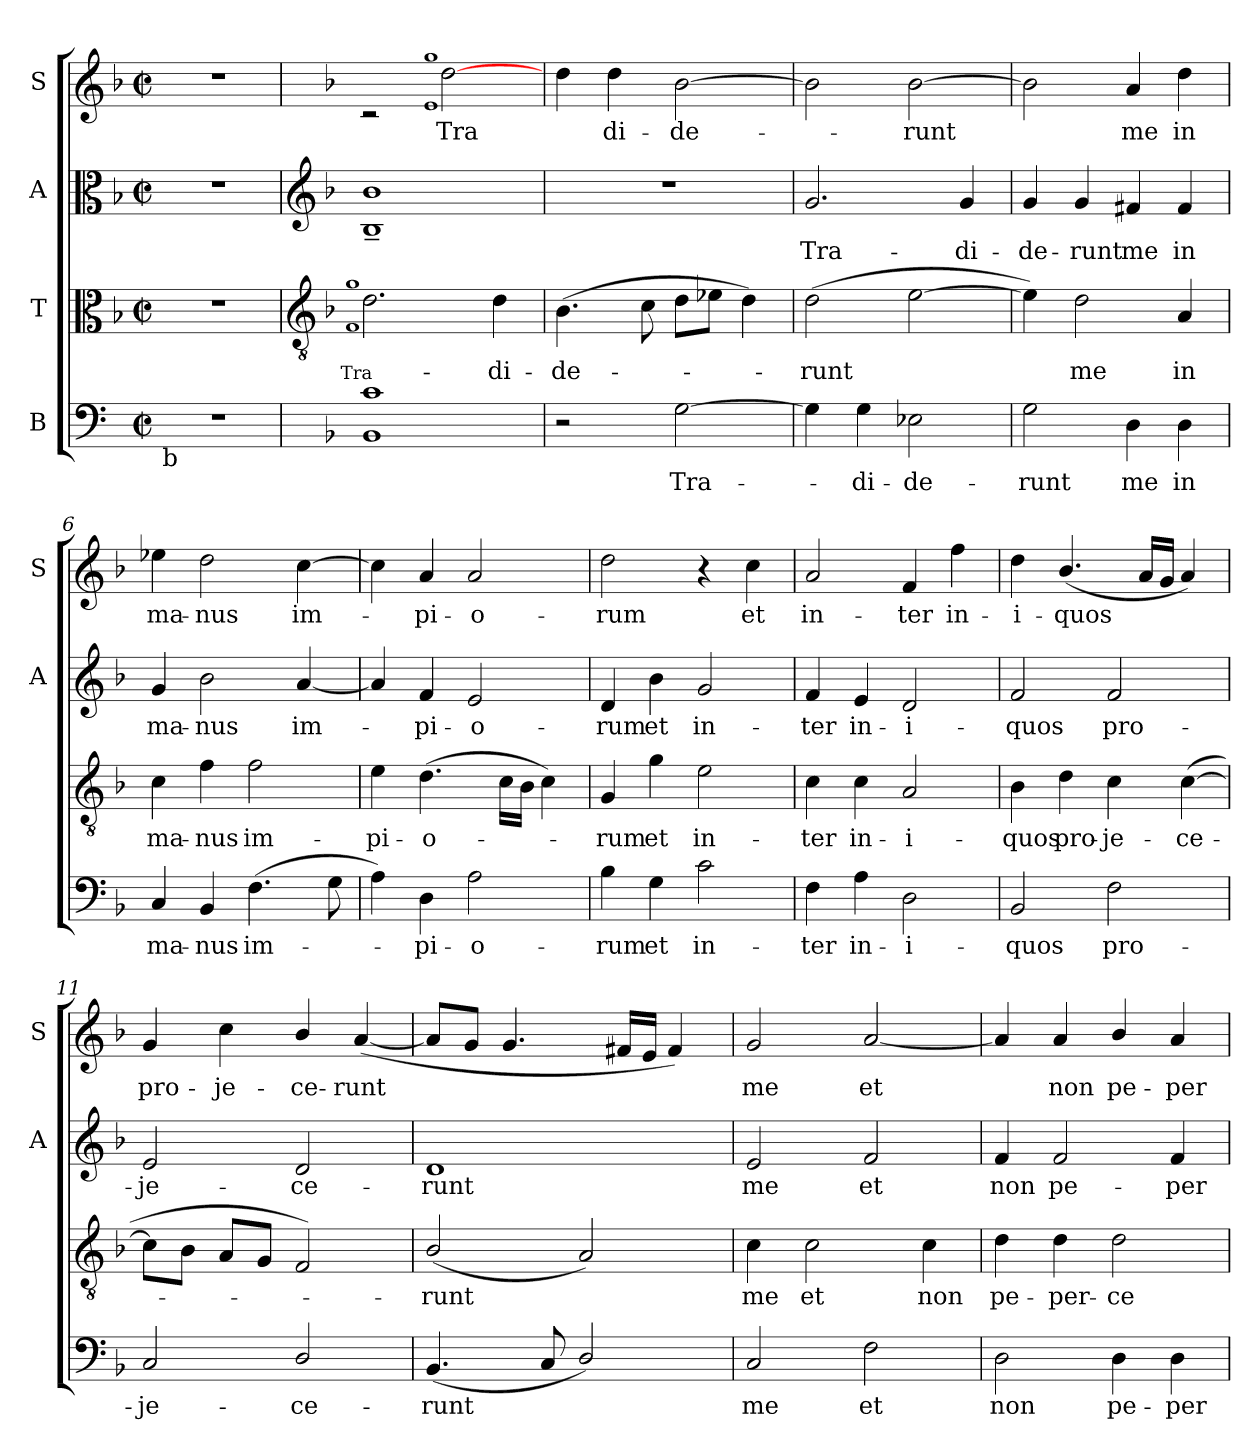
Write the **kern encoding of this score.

**kern	**text	**kern	**text	**kern	**text	**kern	**text
*part4	*part4	*part3	*part3	*part2	*part2	*part1	*part1
*staff4	*staff4	*staff3	*staff3	*staff2	*staff2	*staff1	*staff1
*I"B	*	*I"T	*	*I"A	*	*I"S	*
*	*	*	*	*I'A	*	*I'S	*
*clefF4	*	*clefC3	*	*clefC3	*	*clefG2	*
*ITrd-3c-5	*	*	*	*	*	*	*
*k[b-]	*	*k[b-]	*	*k[b-]	*	*k[b-]	*
*F:	*	*F:	*	*F:	*	*F:	*
*M2/2	*	*M2/2	*	*M2/2	*	*M2/2	*
*met(c|)	*	*met(c|)	*	*met(c|)	*	*met(c|)	*
=1	=1	=1	=1	=1	=1	=1	=1
!LO:TX:b:t=b	!	!	!	!	!	!	!
1r	.	1r	.	1r	.	1r	.
=2!	=2!	=2!	=2!	=2!	=2!	=2!	=2!
*	*	*clefGv2	*	*clefG2	*	*	*
*k[b-e-]	*	*	*	*	*	*	*
*B-:	*	*	*	*	*	*	*
!	!	!	!LO:LY:b	!	!	!	!
.	.	1qF 1qg	Tra-	.	.	.	.
*	*	*	*	*	*	*^	*
1E- 1f	.	2.d\	.	1B-~< 1b-~<	.	2ryy	2rc	.
.	.	.	.	.	.	1qe 1qgg	.	.
!	!	!	!	!	!	!	!	!LO:LY:b
.	.	.	.	.	.	2ryy	[>2dd\	Tra-
!	!	!	!LO:LY:b	!	!	!	!	!
.	.	4d\	-di-	.	.	.	.	.
*	*	*	*	*	*	*v	*v	*
=3	=3	=3	=3	=3	=3	=3	=3
!	!	!	!LO:LY:b	!	!	!	!
2r	.	(>4.B-\	-de-	1r	.	4dd\	.
!	!	!	!	!	!	!	!LO:LY:b
.	.	.	.	.	.	4dd\	-di-
.	.	8c\	.	.	.	.	.
!	!LO:LY:b	!	!	!	!	!	!LO:LY:b
[>2c\	Tra-	8d\L	.	.	.	[>2b-\	-de-
.	.	8e-\J	.	.	.	.	.
.	.	4d\)	.	.	.	.	.
=4	=4	=4	=4	=4	=4	=4	=4
!	!	!	!LO:LY:b	!	!LO:LY:b	!	!
4c\]	.	(>2d\	-runt	2.g/	Tra-	2b-\]	.
!	!LO:LY:b	!	!	!	!	!	!
4c\	-di-	.	.	.	.	.	.
!	!LO:LY:b	!	!	!	!	!	!LO:LY:b
2A-X\	-de-	[>2e\	.	.	.	[>2b-\	-runt
!	!	!	!	!	!LO:LY:b	!	!
.	.	.	.	4g/	-di-	.	.
=5	=5	=5	=5	=5	=5	=5	=5
!	!LO:LY:b	!	!	!	!LO:LY:b	!	!
2c\	-runt	4e\])	.	4g/	-de-	2b-\]	.
!	!	!	!LO:LY:b	!	!LO:LY:b	!	!
.	.	2d\	me	4g/	-runt	.	.
!	!LO:LY:b	!	!	!	!LO:LY:b	!	!LO:LY:b
4G\	me	.	.	4f#X/	me	4a/	me
!	!LO:LY:b	!	!LO:LY:b	!	!LO:LY:b	!	!LO:LY:b
4G\	in	4A/	in	4f#/	in	4dd\	in
!!LO:LB:g=z
=6	=6	=6	=6	=6	=6	=6	=6
!	!LO:LY:b	!	!LO:LY:b	!	!LO:LY:b	!	!LO:LY:b
4F/	ma-	4c\	ma-	4g/	ma-	4ee-\	ma-
!	!LO:LY:b:rj	!	!LO:LY:b:rj	!	!LO:LY:b:rj	!	!LO:LY:b:rj
4E-/	-nus	4f\	-nus	2b-\	-nus	2dd\	-nus
!	!LO:LY:b	!	!LO:LY:b	!	!	!	!
(>4.B-\	im-	2f\	im-	.	.	.	.
!	!	!	!	!	!LO:LY:b	!	!LO:LY:b
.	.	.	.	[<4a/	im-	[>4cc\	im-
8c\	.	.	.	.	.	.	.
=7	=7	=7	=7	=7	=7	=7	=7
!	!	!	!LO:LY:b	!	!	!	!
4d\)	.	4e\	-pi-	4a/]	.	4cc\]	.
!	!LO:LY:b	!	!LO:LY:b	!	!LO:LY:b	!	!LO:LY:b
4G\	-pi-	(>4.d\	-o-	4f/	-pi-	4a/	-pi-
!	!LO:LY:b	!	!	!	!LO:LY:b	!	!LO:LY:b
2d\	-o-	.	.	2e/	-o-	2a/	-o-
.	.	16c\LL	.	.	.	.	.
.	.	16B-\JJ	.	.	.	.	.
.	.	4c\)	.	.	.	.	.
=8	=8	=8	=8	=8	=8	=8	=8
!	!LO:LY:b	!	!LO:LY:b	!	!LO:LY:b	!	!LO:LY:b
4e-\	-rum	4G/	-rum	4d/	-rum	2dd\	-rum
!	!LO:LY:b	!	!LO:LY:b	!	!LO:LY:b	!	!
4c\	et	4g\	et	4b-\	et	.	.
!	!LO:LY:b	!	!LO:LY:b	!	!LO:LY:b	!	!
2f\	in-	2e\	in-	2g/	in-	4r	.
!	!	!	!	!	!	!	!LO:LY:b
.	.	.	.	.	.	4cc\	et
=9	=9	=9	=9	=9	=9	=9	=9
!	!LO:LY:b	!	!LO:LY:b	!	!LO:LY:b	!	!LO:LY:b
4B-\	-ter	4c\	-ter	4f/	-ter	2a/	in-
!	!LO:LY:b	!	!LO:LY:b	!	!LO:LY:b	!	!
4d\	in-	4c\	in-	4e/	in-	.	.
!	!LO:LY:b	!	!LO:LY:b	!	!LO:LY:b	!	!LO:LY:b
2G\	-i-	2A/	-i-	2d/	-i-	4f/	-ter
!	!	!	!	!	!	!	!LO:LY:b
.	.	.	.	.	.	4ff\	in-
=10	=10	=10	=10	=10	=10	=10	=10
!	!LO:LY:b	!	!LO:LY:b	!	!LO:LY:b	!	!LO:LY:b
2E-/	-quos	4B-\	-quos	2f/	-quos	4dd\	-i-
!	!	!	!LO:LY:b	!	!	!	!LO:LY:b
.	.	4d\	pro-	.	.	(<4.b-/	-quos
!	!LO:LY:b	!	!LO:LY:b:rj	!	!LO:LY:b	!	!
2B-\	pro-	4c\	-je-	2f/	pro-	.	.
.	.	.	.	.	.	16a/LL	.
.	.	.	.	.	.	16g/JJ	.
!	!	!	!LO:LY:b	!	!	!	!
.	.	(>[<4c\	-ce-	.	.	4a/)	.
!!LO:LB:g=z
=11	=11	=11	=11	=11	=11	=11	=11
!	!LO:LY:b	!	!	!	!LO:LY:b	!	!LO:LY:b
2F/	-je-	8c\L]	.	2e/	-je-	4g/	pro-
.	.	8B-\J	.	.	.	.	.
!	!	!	!	!	!	!	!LO:LY:b
.	.	8A/L	.	.	.	4cc\	-je-
.	.	8G/J	.	.	.	.	.
!	!LO:LY:b	!	!	!	!LO:LY:b	!	!LO:LY:b
2G/	-ce-	2F/)	.	2d/	-ce-	4b-/	-ce-
!	!	!	!	!	!	!	!LO:LY:b
.	.	.	.	.	.	(<[<4a/	-runt
=12	=12	=12	=12	=12	=12	=12	=12
!	!LO:LY:b	!	!LO:LY:b	!	!LO:LY:b	!	!
(<4.E-/	-runt	(<2B-/	-runt	1d	-runt	8a/L]	.
.	.	.	.	.	.	8g/J	.
.	.	.	.	.	.	4.g/	.
8F/	.	.	.	.	.	.	.
2G/)	.	2A/)	.	.	.	.	.
.	.	.	.	.	.	16f#/LL	.
.	.	.	.	.	.	16e/JJ	.
.	.	.	.	.	.	4f#/)	.
=13	=13	=13	=13	=13	=13	=13	=13
!	!LO:LY:b	!	!LO:LY:b	!	!LO:LY:b	!	!LO:LY:b
2F/	me	4c\	me	2e/	me	2g/	me
!	!	!	!LO:LY:b	!	!	!	!
.	.	2c\	et	.	.	.	.
!	!LO:LY:b	!	!	!	!LO:LY:b	!	!LO:LY:b
2B-\	et	.	.	2f/	et	[<2a/	et
!	!	!	!LO:LY:b	!	!	!	!
.	.	4c\	non	.	.	.	.
=14	=14	=14	=14	=14	=14	=14	=14
!	!LO:LY:b	!	!LO:LY:b	!	!LO:LY:b	!	!
2G\	non	4d\	pe-	4f/	non	4a/]	.
!	!	!	!LO:LY:b	!	!LO:LY:b	!	!LO:LY:b
.	.	4d\	-per-	2f/	pe-	4a/	non
!	!LO:LY:b	!	!LO:LY:b	!	!	!	!LO:LY:b
4G\	pe-	2d\	-ce-	.	.	4b-/	pe-
!	!LO:LY:b	!	!	!	!LO:LY:b	!	!LO:LY:b
4G\	-per-	.	.	4f/	-per-	4a/	-per-
=	=	=	=	=	=	=	=
*-	*-	*-	*-	*-	*-	*-	*-
